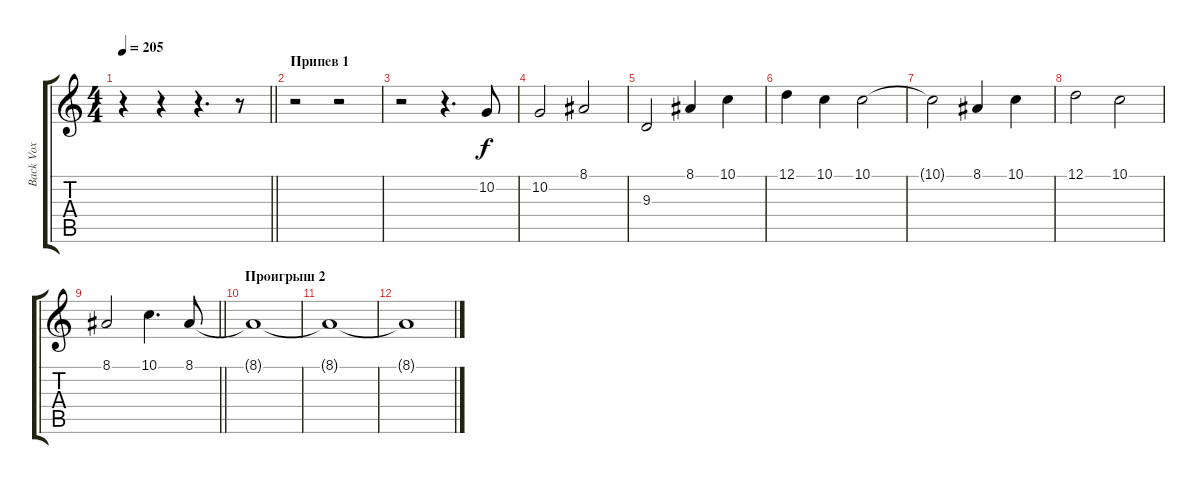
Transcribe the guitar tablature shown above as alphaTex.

\track ("Back Vox" "Back Vox") {instrument clarinet}
\staff {score tabs}
\tuning (D4 A3 F3 C3 G2 D2) {hide}
\ts (4 4)
\tempo 205
\clef g2
\barLineRight lightlight
\ks c
r.4{dy f} r.4 r.4{d} r.8 |
\section ("" "Припев 1")
r.2 r.2 |
r.2 r.4{d} 10.2.8 |
10.2.2 8.1.2 |
9.3.2 8.1.4 10.1.4 |
12.1.4 10.1.4 10.1.2 |
10.1{t}.2 8.1.4 10.1.4 |
12.1.2 10.1.2 |
\barLineRight lightlight
8.1.2 10.1.4{d} 8.1.8 |
\section ("" "Проигрыш 2")
8.1{t}.1 |
8.1{t}.1 |
8.1{t}.1
